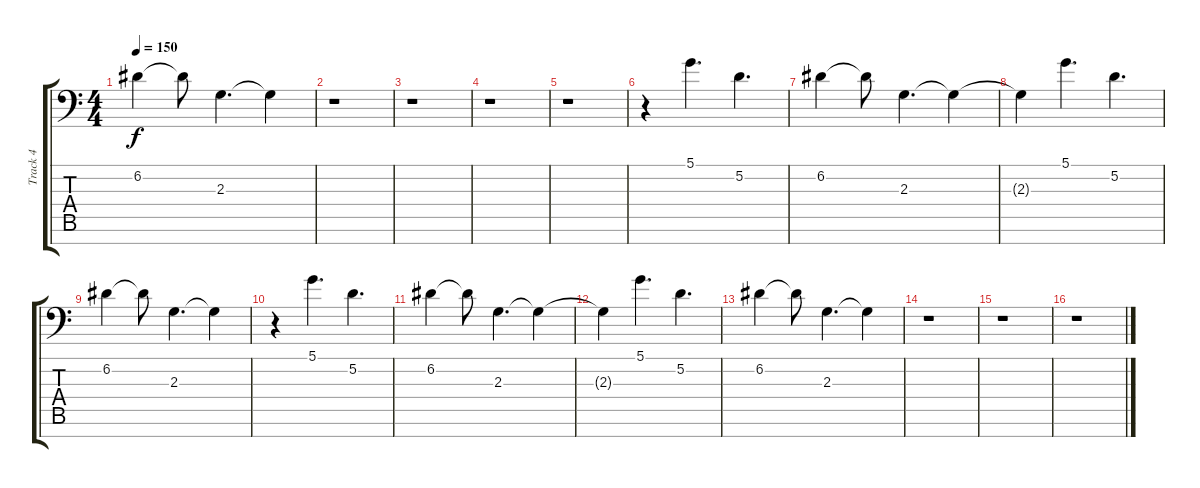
\track ("Track 4" "Track 4") {instrument panflute}
\staff {score tabs}
\tuning (D4 A3 F3 C3 G2 D2 G1) {hide}
\ts (4 4)
\tempo 150
\clef f4
\ks c
6.2.4{dy f} 6.2{t}.8 2.3.4{d} 2.3{t}.4 |
r.1 |
r.1 |
r.1 |
r.1 |
r.4 5.1.4{d} 5.2.4{d} |
6.2.4 6.2{t}.8 2.3.4{d} 2.3{t}.4 |
2.3{t}.4 5.1.4{d} 5.2.4{d} |
6.2.4 6.2{t}.8 2.3.4{d} 2.3{t}.4 |
r.4 5.1.4{d} 5.2.4{d} |
6.2.4 6.2{t}.8 2.3.4{d} 2.3{t}.4 |
2.3{t}.4 5.1.4{d} 5.2.4{d} |
6.2.4 6.2{t}.8 2.3.4{d} 2.3{t}.4 |
r.1 |
r.1 |
r.1
